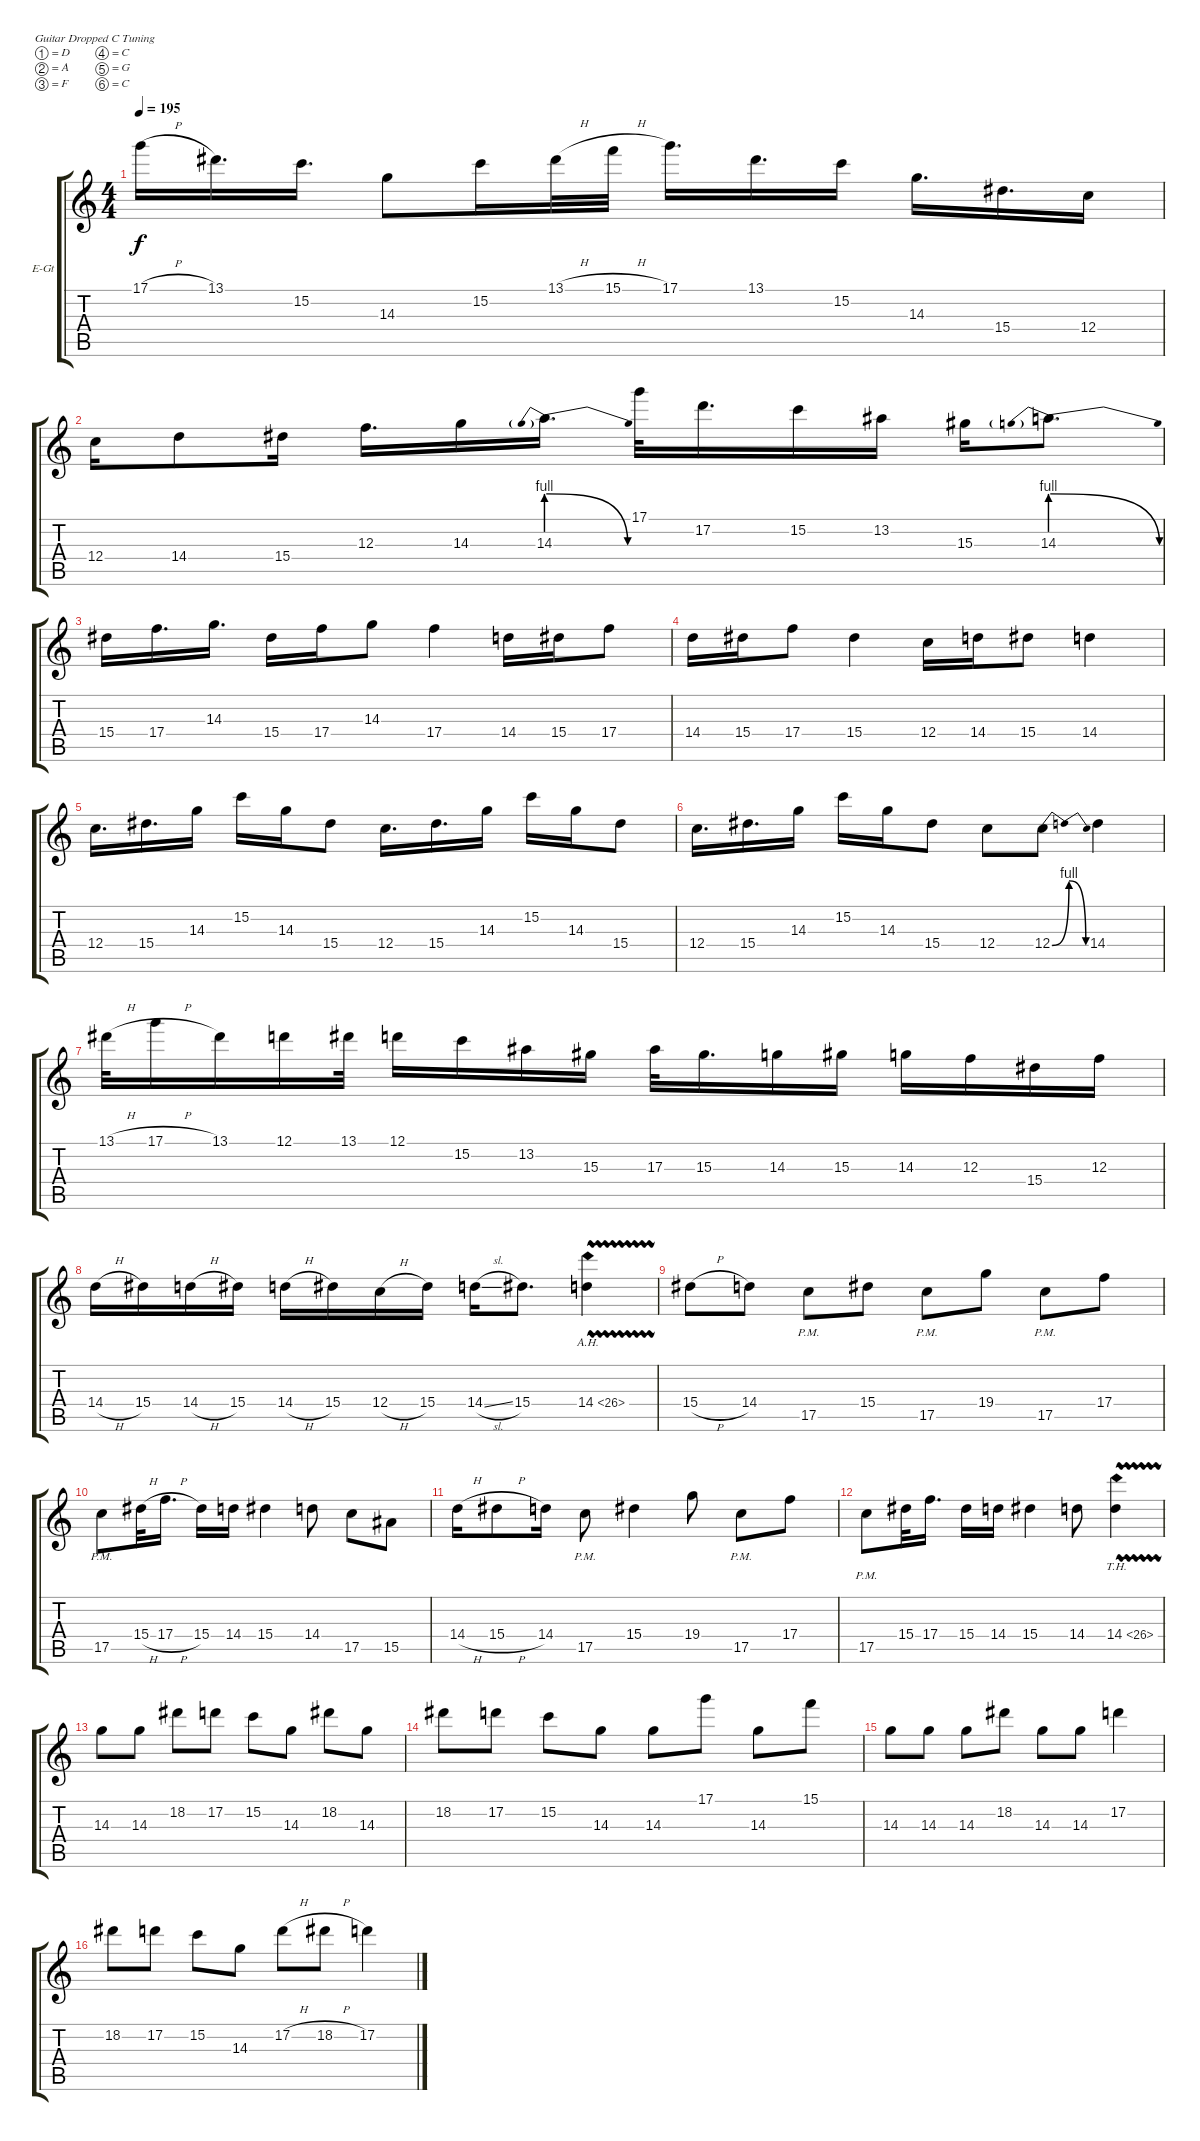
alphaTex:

\defaultSystemsLayout 4
\bracketExtendMode groupsimilarinstruments
\firstSystemTrackNameOrientation horizontal
\otherSystemsTrackNameOrientation horizontal
\track ("Electric Guitar" "E-Gt") {instrument distortionguitar}
\staff {score tabs}
\tuning (D4 A3 F3 C3 G2 C2)
\ts (4 4)
\tempo 195
\clef g2
\scale
0.805673
\ks c
17.1{h}.16{dy f} 13.1.16{d} 15.2.16{d} 14.3.8 15.2.16 13.1{h}.32 15.1{h}.32 17.1.16{d} 13.1.16{d} 15.2.16 14.3.16{d} 15.4.16{d} 12.4.16 |
\scale
0.516199 12.4.16 14.4.8 15.4.16 12.3.16{d} 14.3.16 14.3{be (prebendrelease 0 4 24.599999999999998 0)}.16{d} 17.1.32 17.2.16{d} 15.2.16 13.2.16 15.3.16 14.3{be (prebendrelease 0 4 19.2 0)}.8{d} |
\scale
0.483529 15.4.16 17.4.16{d} 14.3.16{d} 15.4.16 17.4.16 14.3.8 17.4.4 14.4.16 15.4.16 17.4.8 |
14.4.16 15.4.16 17.4.8 15.4.4 12.4.16 14.4.16 15.4.8 14.4.4 |
12.4.16{d} 15.4.16{d} 14.3.16 15.2.16 14.3.16 15.4.8 12.4.16{d} 15.4.16{d} 14.3.16 15.2.16 14.3.16 15.4.8 |
12.4.16{d} 15.4.16{d} 14.3.16 15.2.16 14.3.16 15.4.8 12.4.8 12.4{be (bendrelease 0 0 10.2 4 20.4 4 30 0)}.8 14.4.4 |
13.1{h}.32 17.1{h}.16 13.1.16 12.1.16 13.1.32 12.1.16 15.2.16 13.2.16 15.3.16 17.3.32 15.3.16{d} 14.3.16 15.3.16 14.3.16 12.3.16 15.4.16 12.3.16 |
\scale
0.611238 14.4{h}.16 15.4.16 14.4{h}.16 15.4.16 14.4{h}.16 15.4.16 12.4{h}.16 15.4.16 14.4{sl}.16 15.4.8{d} 14.4{ah 12 vw}.4 |
\scale
0.388377 15.4{h}.8 14.4.8 17.5{pm}.8 15.4.8 17.5{pm}.8 19.4.8 17.5{pm}.8 17.4.8 |
17.5{pm}.8 15.4{h}.32 17.4{h}.16{d} 15.4.16 14.4.16 15.4.4 14.4.8 17.5.8 15.5.8 |
14.4{h}.16 15.4{h}.8 14.4.16 17.5{pm}.8 15.4.4 19.4.8 17.5{pm}.8 17.4.8 |
17.5{pm}.8 15.4.32 17.4.16{d} 15.4.16 14.4.16 15.4.4 14.4.8 14.4{th 12 vw}.4 |
14.3.8 14.3.8 18.2.8 17.2.8 15.2.8 14.3.8 18.2.8 14.3.8 |
18.2.8 17.2.8 15.2.8 14.3.8 14.3.8 17.1.8 14.3.8 15.1.8 |
14.3.8 14.3.8 14.3.8 18.2.8 14.3.8 14.3.8 17.2.4 |
18.2.8 17.2.8 15.2.8 14.3.8 17.2{h}.8 18.2{h}.8 17.2.4
